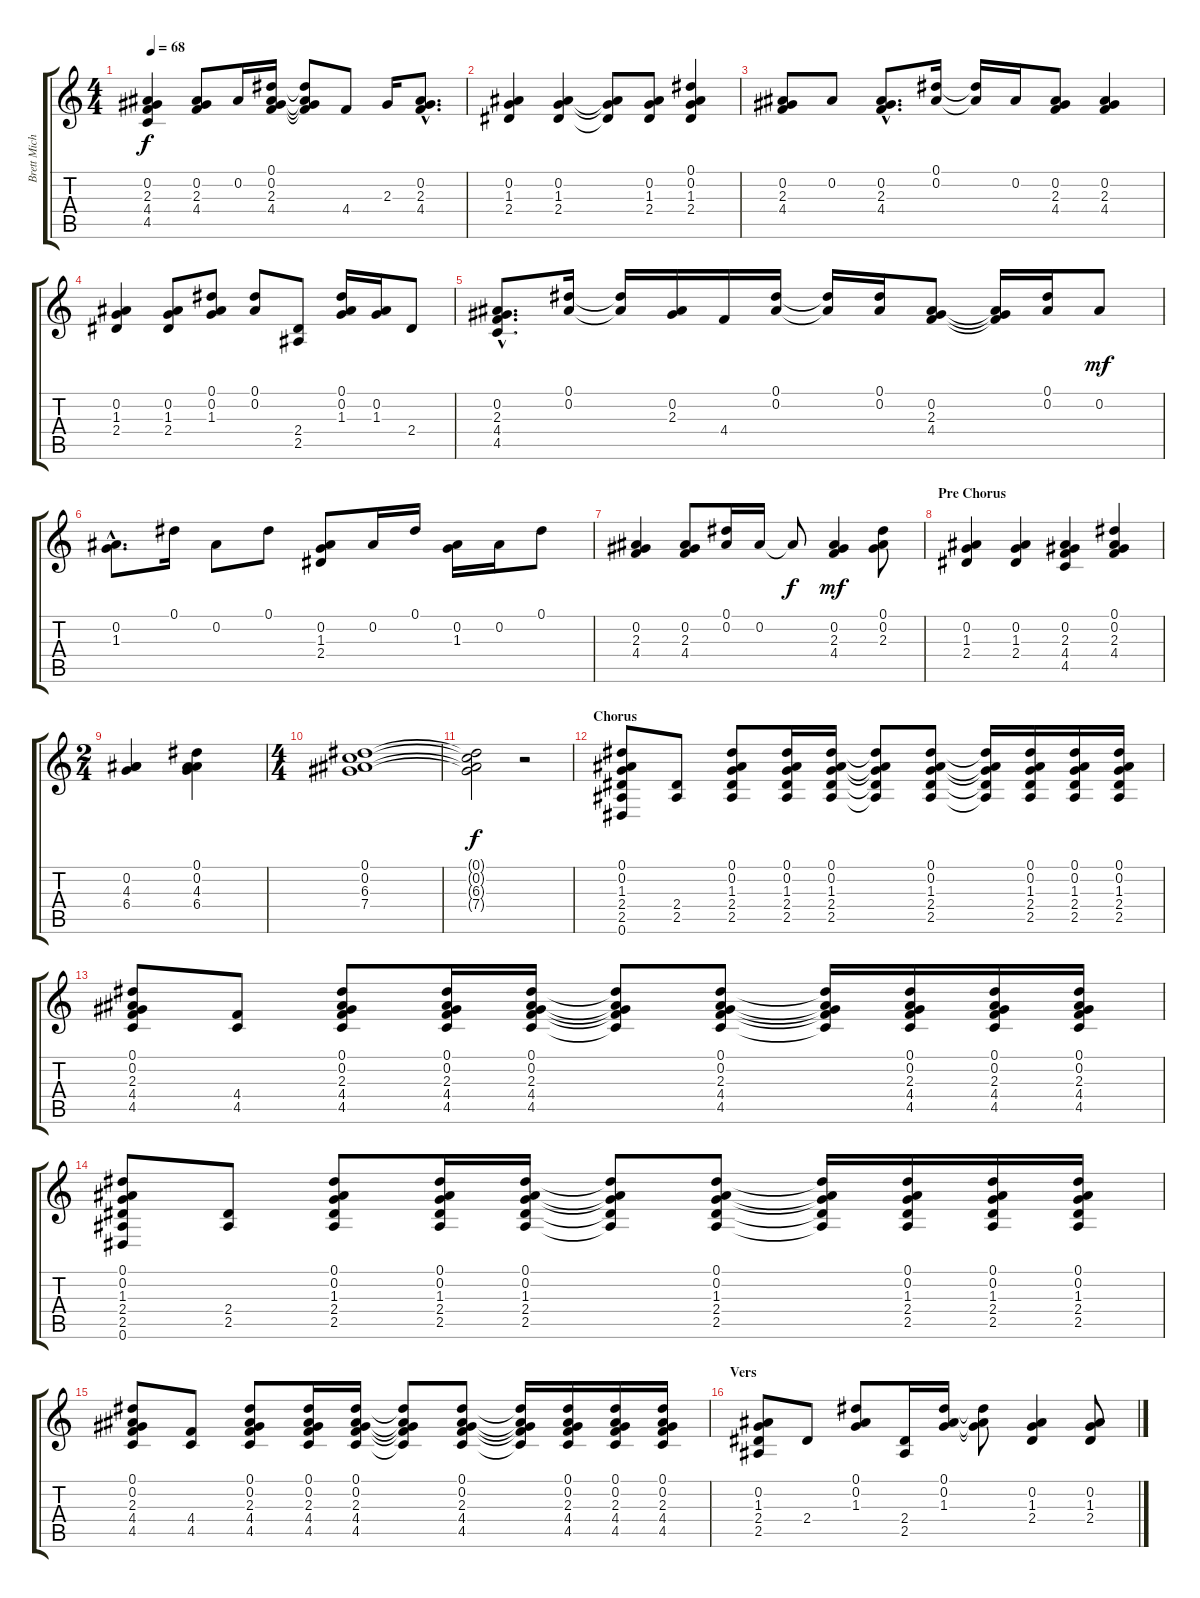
\track ("Brett Michaels - Rhythm Guitar" "Brett Mich") {instrument acousticguitarsteel}
\staff {score tabs}
\tuning (Eb4 Bb3 Gb3 Db3 Ab2 Eb2) {hide}
\ts (4 4)
\tempo 68
\clef g2
\ks c
(0.2 2.3 4.4 4.5).4{dy f} (0.2 2.3 4.4).8 0.2.16 (0.1 0.2 2.3 4.4).16 (0.1{t} 0.2{t} 2.3{t} 4.4{t}).8 4.4.8 2.3.16 (0.2{hac} 2.3{hac} 4.4{hac}).8{d} |
(0.2 1.3 2.4).4 (0.2 1.3 2.4).4 (0.2{t} 1.3{t} 2.4{t}).8 (0.2 1.3 2.4).8 (0.1 0.2 1.3 2.4).4 |
(0.2 2.3 4.4).8 0.2.8 (0.2{hac} 2.3{hac} 4.4{hac}).8{d} (0.1 0.2).16 (0.1{t} 0.2{t}).16 0.2.16 (0.2 2.3 4.4).8 (0.2 2.3 4.4).4 |
(0.2 1.3 2.4).4 (0.2 1.3 2.4).8 (0.1 0.2 1.3).8 (0.1 0.2).8 (2.4 2.5).8 (0.1 0.2 1.3).16 (0.2 1.3).16 2.4.8 |
(0.2{hac} 2.3{hac} 4.4{hac} 4.5{hac}).8{d} (0.1 0.2).16 (0.1{t} 0.2{t}).16 (0.2 2.3).16 4.4.16 (0.1 0.2).16 (0.1{t} 0.2{t}).16 (0.1 0.2).16 (0.2 2.3 4.4).8 (0.2{t} 2.3{t} 4.4{t}).16 (0.1 0.2).16 0.2.8{dy mf} |
(0.2{hac} 1.3{hac}).8{d} 0.1.16 0.2.8 0.1.8 (0.2 1.3 2.4).8 0.2.16 0.1.16 (0.2 1.3).16 0.2.16 0.1.8 |
(0.2 2.3 4.4).4 (0.2 2.3 4.4).8 (0.1 0.2).16 0.2.16 0.2{t}.8{dy f} (0.2 2.3 4.4).4{dy mf} (0.1 0.2 2.3).8 |
\section ("" "Pre Chorus")
(0.2 1.3 2.4).4 (0.2 1.3 2.4).4 (0.2 2.3 4.4 4.5).4 (0.1 0.2 2.3 4.4).4 |
\ts (2 4)
(0.2 4.3 6.4).4 (0.1 0.2 4.3 6.4).4 |
\ts (4 4)
(0.1 0.2 6.3 7.4).1 |
(0.1{t} 0.2{t} 6.3{t} 7.4{t}).2{dy f} r.2 |
\section ("" "Chorus")
(0.1 0.2 1.3 2.4 2.5 0.6).8 (2.4 2.5).8 (0.1 0.2 1.3 2.4 2.5).8 (0.1 0.2 1.3 2.4 2.5).16 (0.1 0.2 1.3 2.4 2.5).16 (0.1{t} 0.2{t} 1.3{t} 2.4{t} 2.5{t}).8 (0.1 0.2 1.3 2.4 2.5).8 (0.1{t} 0.2{t} 1.3{t} 2.4{t} 2.5{t}).16 (0.1 0.2 1.3 2.4 2.5).16 (0.1 0.2 1.3 2.4 2.5).16 (0.1 0.2 1.3 2.4 2.5).16 |
(0.1 0.2 2.3 4.4 4.5).8 (4.4 4.5).8 (0.1 0.2 2.3 4.4 4.5).8 (0.1 0.2 2.3 4.4 4.5).16 (0.1 0.2 2.3 4.4 4.5).16 (0.1{t} 0.2{t} 2.3{t} 4.4{t} 4.5{t}).8 (0.1 0.2 2.3 4.4 4.5).8 (0.1{t} 0.2{t} 2.3{t} 4.4{t} 4.5{t}).16 (0.1 0.2 2.3 4.4 4.5).16 (0.1 0.2 2.3 4.4 4.5).16 (0.1 0.2 2.3 4.4 4.5).16 |
(0.1 0.2 1.3 2.4 2.5 0.6).8 (2.4 2.5).8 (0.1 0.2 1.3 2.4 2.5).8 (0.1 0.2 1.3 2.4 2.5).16 (0.1 0.2 1.3 2.4 2.5).16 (0.1{t} 0.2{t} 1.3{t} 2.4{t} 2.5{t}).8 (0.1 0.2 1.3 2.4 2.5).8 (0.1{t} 0.2{t} 1.3{t} 2.4{t} 2.5{t}).16 (0.1 0.2 1.3 2.4 2.5).16 (0.1 0.2 1.3 2.4 2.5).16 (0.1 0.2 1.3 2.4 2.5).16 |
(0.1 0.2 2.3 4.4 4.5).8 (4.4 4.5).8 (0.1 0.2 2.3 4.4 4.5).8 (0.1 0.2 2.3 4.4 4.5).16 (0.1 0.2 2.3 4.4 4.5).16 (0.1{t} 0.2{t} 2.3{t} 4.4{t} 4.5{t}).8 (0.1 0.2 2.3 4.4 4.5).8 (0.1{t} 0.2{t} 2.3{t} 4.4{t} 4.5{t}).16 (0.1 0.2 2.3 4.4 4.5).16 (0.1 0.2 2.3 4.4 4.5).16 (0.1 0.2 2.3 4.4 4.5).16 |
\section ("" "Vers")
(0.2 1.3 2.4 2.5).8 2.4.8 (0.1 0.2 1.3).8 (2.4 2.5).16 (0.1 0.2 1.3).16 (0.1{t} 0.2{t} 1.3{t}).8 (0.2 1.3 2.4).4 (0.2 1.3 2.4).8
